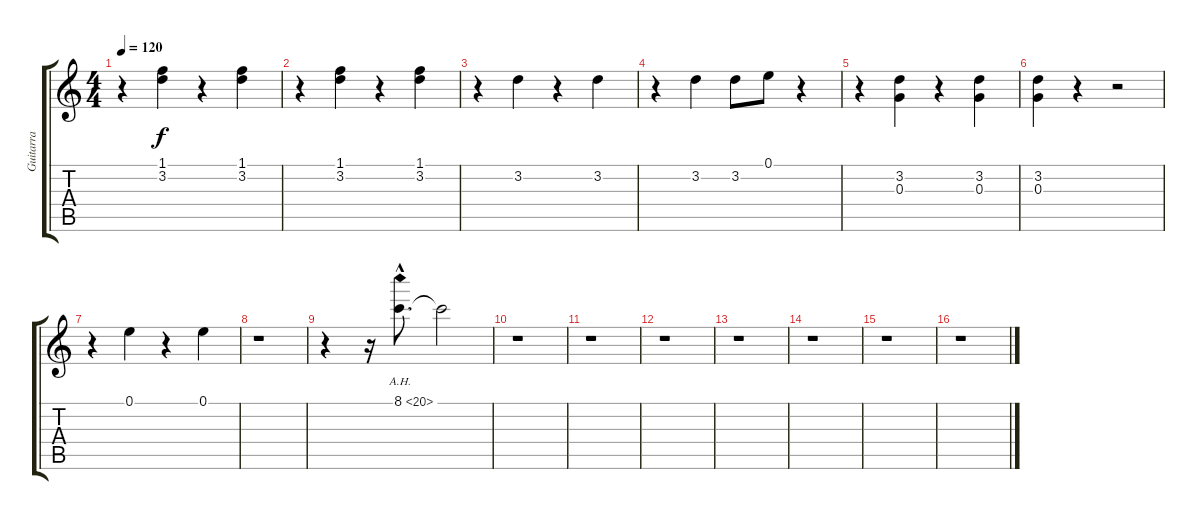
\track ("Guitarra" "Guitarra") {instrument electricbassfinger}
\staff {score tabs}
\tuning (E4 B3 G3 D3 A2 E2) {hide}
\ts (4 4)
\tempo 120
\clef g2
\ks c
r.4{dy f} (1.1 3.2).4 r.4 (1.1 3.2).4 |
r.4 (1.1 3.2).4 r.4 (1.1 3.2).4 |
r.4 3.2.4 r.4 3.2.4 |
r.4 3.2.4 3.2.8 0.1.8 r.4 |
r.4 (3.2 0.3).4 r.4 (3.2 0.3).4 |
(3.2 0.3).4 r.4 r.2 |
r.4 0.1.4 r.4 0.1.4 |
r.1 |
r.4 r.16 8.1{ah 12 hac}.8{d} 8.1{t}.2 |
r.1 |
r.1 |
r.1 |
r.1 |
r.1 |
r.1 |
r.1
